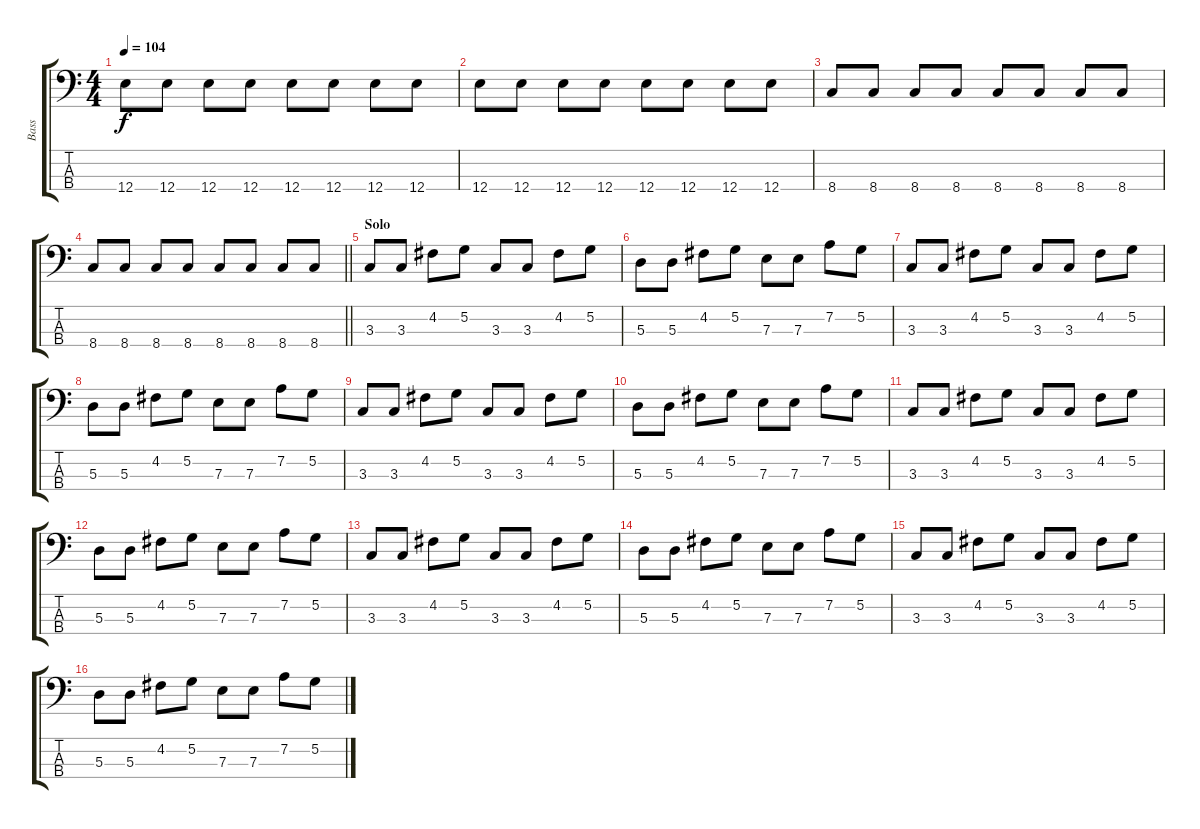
\track ("Bass" "Bass") {instrument electricbassfinger}
\staff {score tabs}
\tuning (G2 D2 A1 E1) {hide}
\ts (4 4)
\tempo 104
\clef f4
\ks c
12.4.8{dy f} 12.4.8 12.4.8 12.4.8 12.4.8 12.4.8 12.4.8 12.4.8 |
12.4.8 12.4.8 12.4.8 12.4.8 12.4.8 12.4.8 12.4.8 12.4.8 |
8.4.8 8.4.8 8.4.8 8.4.8 8.4.8 8.4.8 8.4.8 8.4.8 |
\barLineRight lightlight
8.4.8 8.4.8 8.4.8 8.4.8 8.4.8 8.4.8 8.4.8 8.4.8 |
\section ("" "Solo")
3.3.8 3.3.8 4.2.8 5.2.8 3.3.8 3.3.8 4.2.8 5.2.8 |
5.3.8 5.3.8 4.2.8 5.2.8 7.3.8 7.3.8 7.2.8 5.2.8 |
3.3.8 3.3.8 4.2.8 5.2.8 3.3.8 3.3.8 4.2.8 5.2.8 |
5.3.8 5.3.8 4.2.8 5.2.8 7.3.8 7.3.8 7.2.8 5.2.8 |
3.3.8 3.3.8 4.2.8 5.2.8 3.3.8 3.3.8 4.2.8 5.2.8 |
5.3.8 5.3.8 4.2.8 5.2.8 7.3.8 7.3.8 7.2.8 5.2.8 |
3.3.8 3.3.8 4.2.8 5.2.8 3.3.8 3.3.8 4.2.8 5.2.8 |
5.3.8 5.3.8 4.2.8 5.2.8 7.3.8 7.3.8 7.2.8 5.2.8 |
3.3.8 3.3.8 4.2.8 5.2.8 3.3.8 3.3.8 4.2.8 5.2.8 |
5.3.8 5.3.8 4.2.8 5.2.8 7.3.8 7.3.8 7.2.8 5.2.8 |
3.3.8 3.3.8 4.2.8 5.2.8 3.3.8 3.3.8 4.2.8 5.2.8 |
5.3.8 5.3.8 4.2.8 5.2.8 7.3.8 7.3.8 7.2.8 5.2.8
